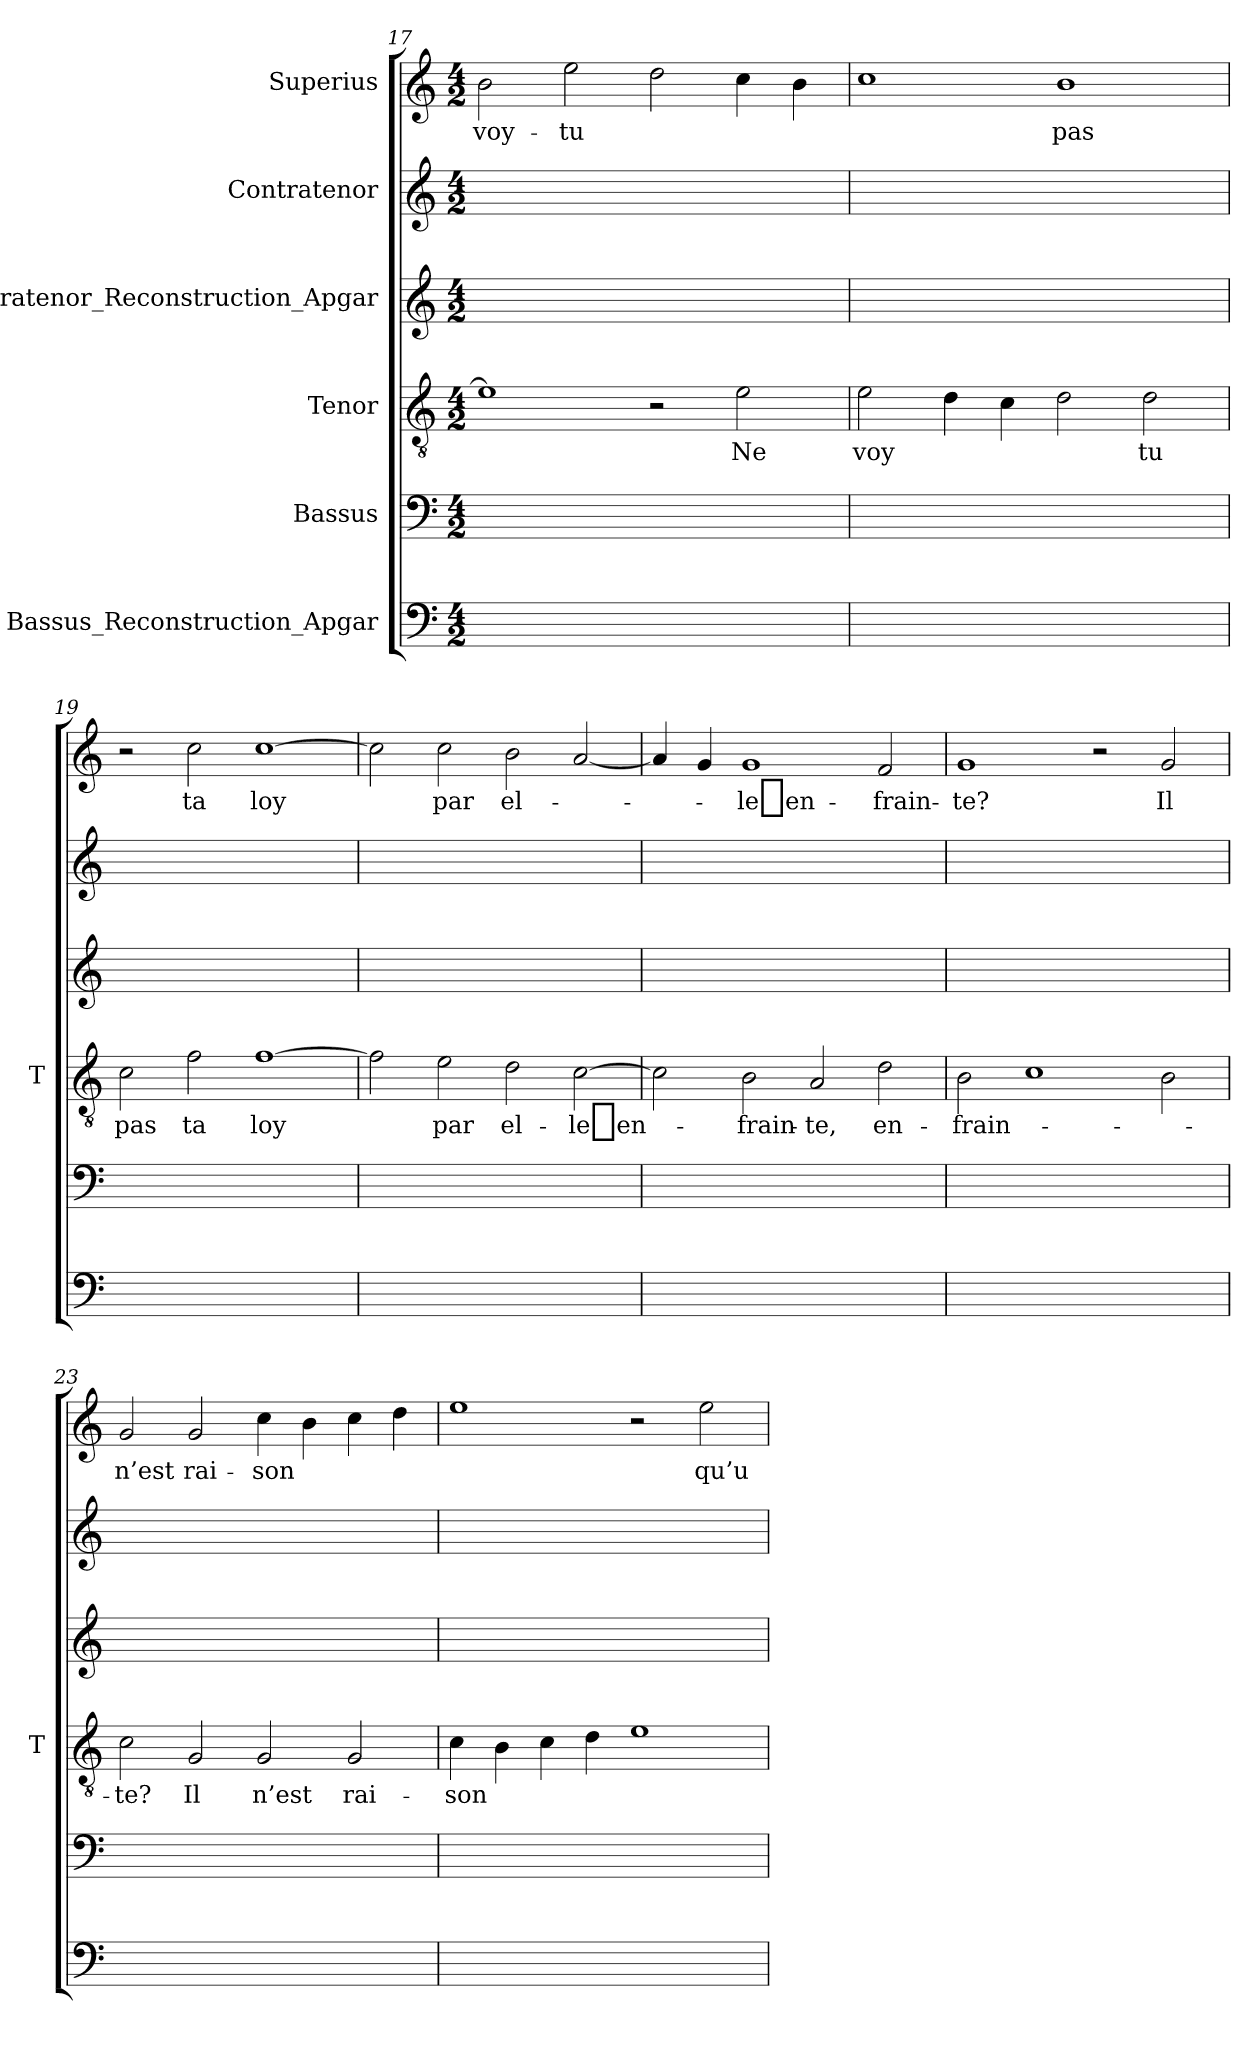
**kern	**kern	**kern	**text	**kern	**kern	**kern	**text
*part6	*part5	*part4	*part4	*part3	*part2	*part1	*part1
*staff6	*staff5	*staff4	*staff4	*staff3	*staff2	*staff1	*staff1
*I"Bassus_Reconstruction_Apgar	*I"Bassus	*I"Tenor	*	*I"Contratenor_Reconstruction_Apgar	*I"Contratenor	*I"Superius	*
*	*	*I'T	*	*	*	*	*
*clefF4	*clefF4	*clefGv2	*	*clefG2	*clefG2	*clefG2	*
*k[]	*k[]	*k[]	*	*k[]	*k[]	*k[]	*
*M4/2	*M4/2	*M4/2	*	*M4/2	*M4/2	*M4/2	*
=17	=17	=17	=17	=17	=17	=17	=17
0ryy	0ryy	1e]	.	0ryy	0ryy	2b	voy-
.	.	.	.	.	.	2ee	-tu
.	.	2r	.	.	.	2dd	.
.	.	2e	-Ne	.	.	4cc	.
.	.	.	.	.	.	4b	.
=18	=18	=18	=18	=18	=18	=18	=18
0ryy	0ryy	2e	-voy	0ryy	0ryy	1cc	.
.	.	4d	.	.	.	.	.
.	.	4c	.	.	.	.	.
.	.	2d	.	.	.	1b	-pas
.	.	2d	-tu	.	.	.	.
=19	=19	=19	=19	=19	=19	=19	=19
0ryy	0ryy	2c	-pas	0ryy	0ryy	2r	.
.	.	2f	-ta	.	.	2cc	-ta
.	.	[1f	-loy	.	.	[1cc	-loy
=20	=20	=20	=20	=20	=20	=20	=20
0ryy	0ryy	2f]	.	0ryy	0ryy	2cc]	.
.	.	2e	-par	.	.	2cc	-par
.	.	2d	el-	.	.	2b	el-
.	.	[2c	le_en-	.	.	[2a	.
=21	=21	=21	=21	=21	=21	=21	=21
0ryy	0ryy	2c]	.	0ryy	0ryy	4a]	.
.	.	.	.	.	.	4g	.
.	.	2B	frain-	.	.	1g	le_en-
.	.	2A	-te,	.	.	.	.
.	.	2d	en-	.	.	2f	frain-
=22	=22	=22	=22	=22	=22	=22	=22
0ryy	0ryy	2B	frain-	0ryy	0ryy	1g	-te?
.	.	1c	.	.	.	.	.
.	.	.	.	.	.	2r	.
.	.	2B	.	.	.	2g	-Il
=23	=23	=23	=23	=23	=23	=23	=23
0ryy	0ryy	2c	-te?	0ryy	0ryy	2g	-n’est
.	.	2G	-Il	.	.	2g	rai-
.	.	2G	-n’est	.	.	4cc	-son
.	.	.	.	.	.	4b	.
.	.	2G	rai-	.	.	4cc	.
.	.	.	.	.	.	4dd	.
=24	=24	=24	=24	=24	=24	=24	=24
0ryy	0ryy	4c	-son	0ryy	0ryy	1ee	.
.	.	4B	.	.	.	.	.
.	.	4c	.	.	.	.	.
.	.	4d	.	.	.	.	.
.	.	1e	.	.	.	2r	.
.	.	.	.	.	.	2ee	qu’u-
=	=	=	=	=	=	=	=
*-	*-	*-	*-	*-	*-	*-	*-
